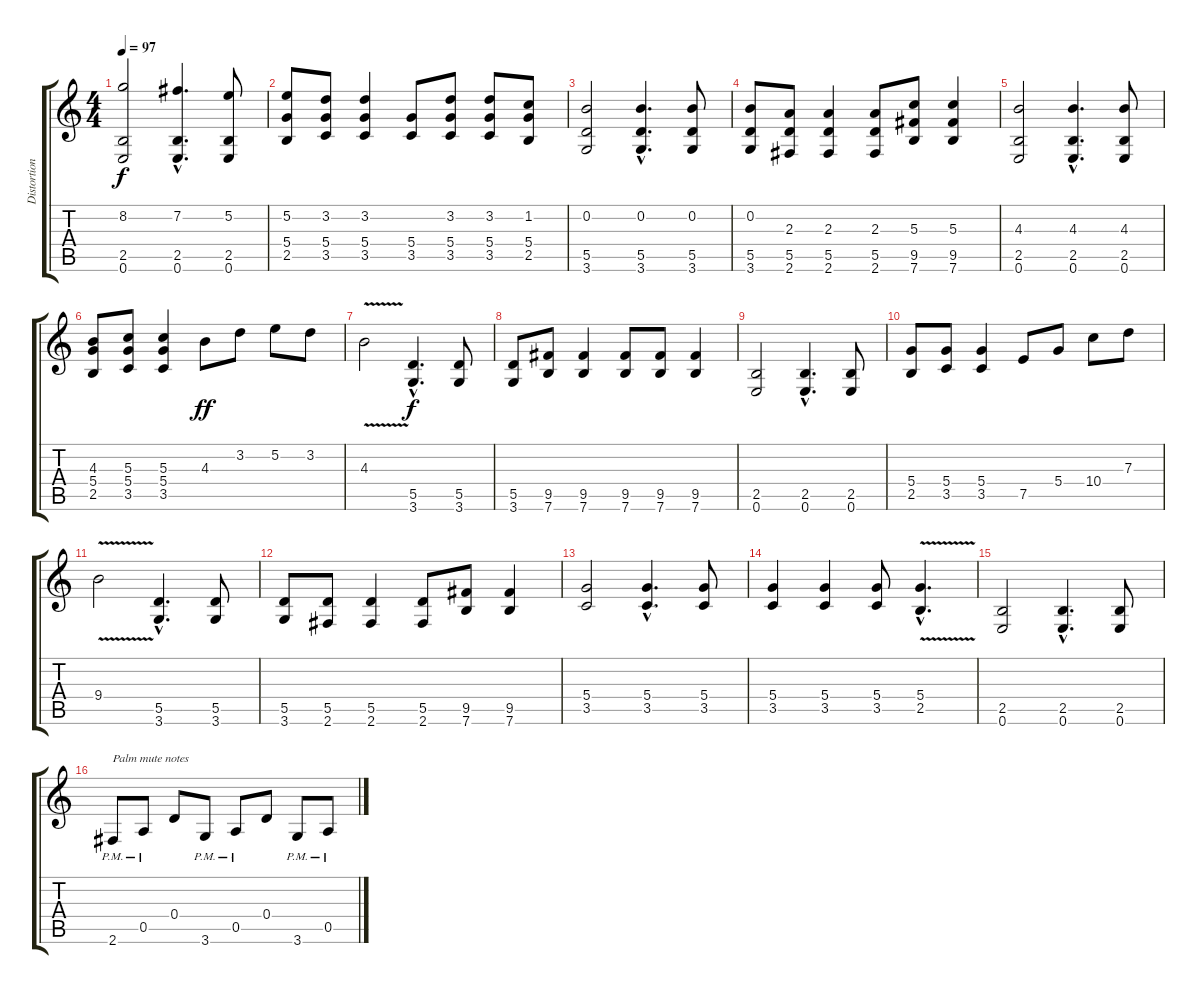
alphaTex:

\track ("Distortion Nr.1" "Distortion") {instrument overdrivenguitar}
\staff {score tabs}
\tuning (E4 B3 G3 D3 A2 E2) {hide}
\ts (4 4)
\tempo 97
\clef g2
\ks c
(8.2 2.5 0.6).2{dy f} (7.2{hac} 2.5{hac} 0.6{hac}).4{d} (5.2 2.5 0.6).8 |
(5.2 5.4 2.5).8 (3.2 5.4 3.5).8 (3.2 5.4 3.5).4 (5.4 3.5).8 (3.2 5.4 3.5).8 (3.2 5.4 3.5).8 (1.2 5.4 2.5).8 |
(0.2 5.5 3.6).2 (0.2{hac} 5.5{hac} 3.6{hac}).4{d} (0.2 5.5 3.6).8 |
(0.2 5.5 3.6).8 (2.3 5.5 2.6).8 (2.3 5.5 2.6).4 (2.3 5.5 2.6).8 (5.3 9.5 7.6).8 (5.3 9.5 7.6).4 |
(4.3 2.5 0.6).2 (4.3{hac} 2.5{hac} 0.6{hac}).4{d} (4.3 2.5 0.6).8 |
(4.3 5.4 2.5).8 (5.3 5.4 3.5).8 (5.3 5.4 3.5).4 4.3.8{dy ff} 3.2.8 5.2.8 3.2.8 |
4.3{v}.2 (5.5{hac} 3.6{hac}).4{d dy f} (5.5 3.6).8 |
(5.5 3.6).8 (9.5 7.6).8 (9.5 7.6).4 (9.5 7.6).8 (9.5 7.6).8 (9.5 7.6).4 |
(2.5 0.6).2 (2.5{hac} 0.6{hac}).4{d} (2.5 0.6).8 |
(5.4 2.5).8 (5.4 3.5).8 (5.4 3.5).4 7.5.8 5.4.8 10.4.8 7.3.8 |
9.4{v}.2 (5.5{hac} 3.6{hac}).4{d} (5.5 3.6).8 |
(5.5 3.6).8 (5.5 2.6).8 (5.5 2.6).4 (5.5 2.6).8 (9.5 7.6).8 (9.5 7.6).4 |
(5.4 3.5).2 (5.4{hac} 3.5{hac}).4{d} (5.4 3.5).8 |
(5.4 3.5).4 (5.4 3.5).4 (5.4 3.5).8 (5.4{v hac} 2.5{v hac}).4{d} |
(2.5 0.6).2 (2.5{hac} 0.6{hac}).4{d} (2.5 0.6).8 |
2.6{pm}.8{txt "Palm mute notes"} 0.5{pm}.8 0.4.8 3.6{pm}.8 0.5{pm}.8 0.4.8 3.6{pm}.8 0.5{pm}.8
